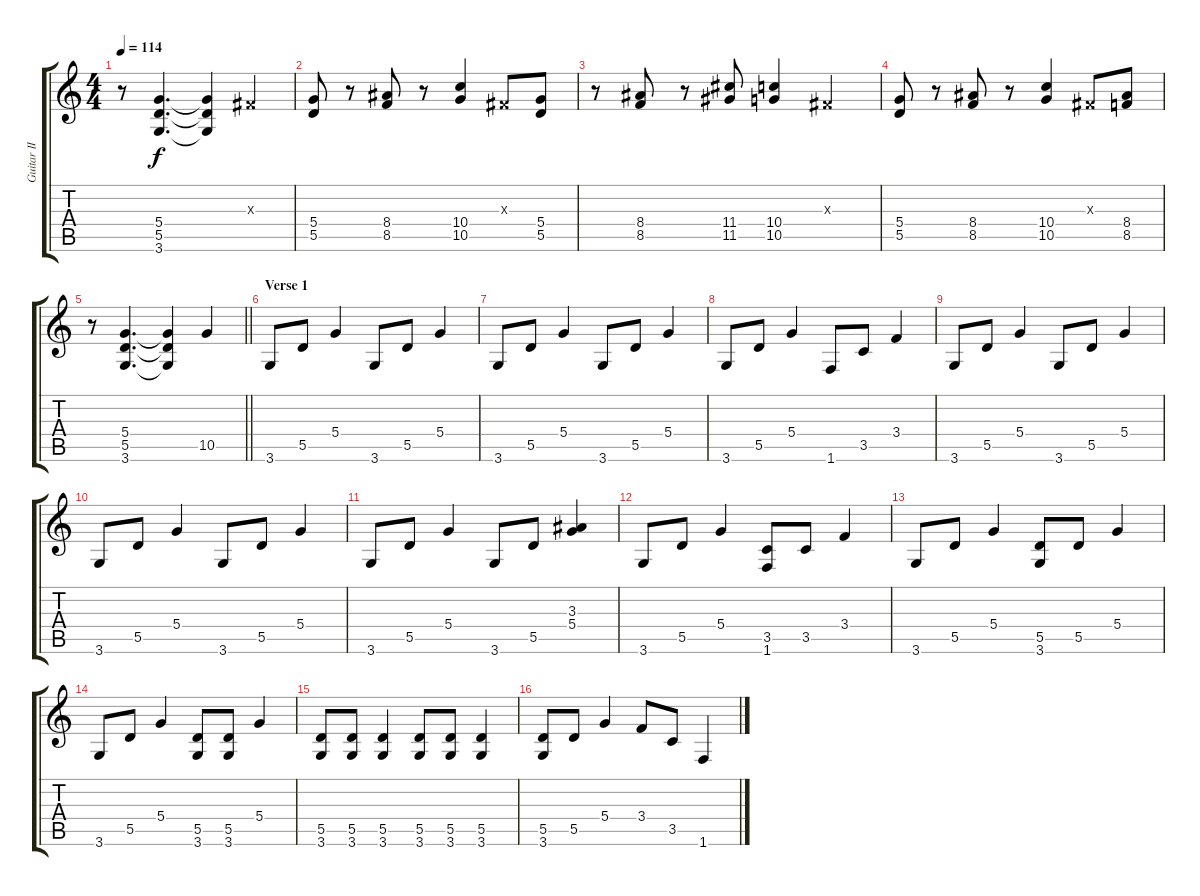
\track ("Guitar II" "Guitar II") {instrument distortionguitar}
\staff {score tabs}
\tuning (E4 B3 G3 D3 A2 E2) {hide}
\ts (4 4)
\tempo 114
\clef g2
\ks c
r.8{dy f} (5.4 5.5 3.6).4{d} (5.4{t} 5.5{t} 3.6{t}).4 -1.3{x}.4 |
(5.4 5.5).8 r.8 (8.4 8.5).8 r.8 (10.4 10.5).4 -1.3{x}.8 (5.4 5.5).8 |
r.8 (8.4 8.5).8 r.8 (11.4 11.5).8 (10.4 10.5).4 -1.3{x}.4 |
(5.4 5.5).8 r.8 (8.4 8.5).8 r.8 (10.4 10.5).4 -1.3{x}.8 (8.4 8.5).8 |
\barLineRight lightlight
r.8 (5.4 5.5 3.6).4{d} (5.4{t} 5.5{t} 3.6{t}).4 10.5.4 |
\section ("" "Verse 1")
3.6.8 5.5.8 5.4.4 3.6.8 5.5.8 5.4.4 |
3.6.8 5.5.8 5.4.4 3.6.8 5.5.8 5.4.4 |
3.6.8 5.5.8 5.4.4 1.6.8 3.5.8 3.4.4 |
3.6.8 5.5.8 5.4.4 3.6.8 5.5.8 5.4.4 |
3.6.8 5.5.8 5.4.4 3.6.8 5.5.8 5.4.4 |
3.6.8 5.5.8 5.4.4 3.6.8 5.5.8 (3.3 5.4).4 |
3.6.8 5.5.8 5.4.4 (3.5 1.6).8 3.5.8 3.4.4 |
3.6.8 5.5.8 5.4.4 (5.5 3.6).8 5.5.8 5.4.4 |
3.6.8 5.5.8 5.4.4 (5.5 3.6).8 (5.5 3.6).8 5.4.4 |
(5.5 3.6).8 (5.5 3.6).8 (5.5 3.6).4 (5.5 3.6).8 (5.5 3.6).8 (5.5 3.6).4 |
(5.5 3.6).8 5.5.8 5.4.4 3.4.8 3.5.8 1.6.4
